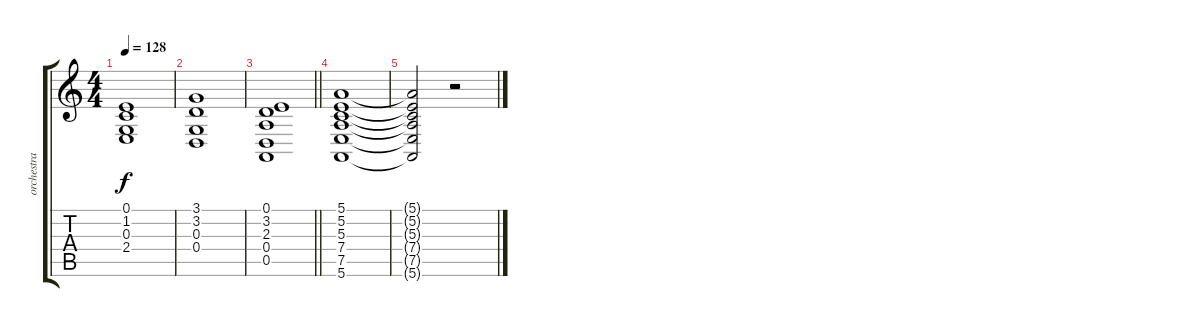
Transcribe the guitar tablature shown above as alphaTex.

\track ("orchestra" "orchestra") {instrument choiraahs}
\staff {score tabs}
\tuning (E4 B3 G3 D3 A2 E2) {hide}
\ts (4 4)
\tempo 128
\clef g2
\ks c
(0.1 1.2 0.3 2.4).1{dy f} |
(3.1 3.2 0.3 0.4).1 |
\barLineRight lightlight
(0.1 3.2 2.3 0.4 0.5).1 |
(5.1 5.2 5.3 7.4 7.5 5.6).1 |
(5.1{t} 5.2{t} 5.3{t} 7.4{t} 7.5{t} 5.6{t}).2 r.2
